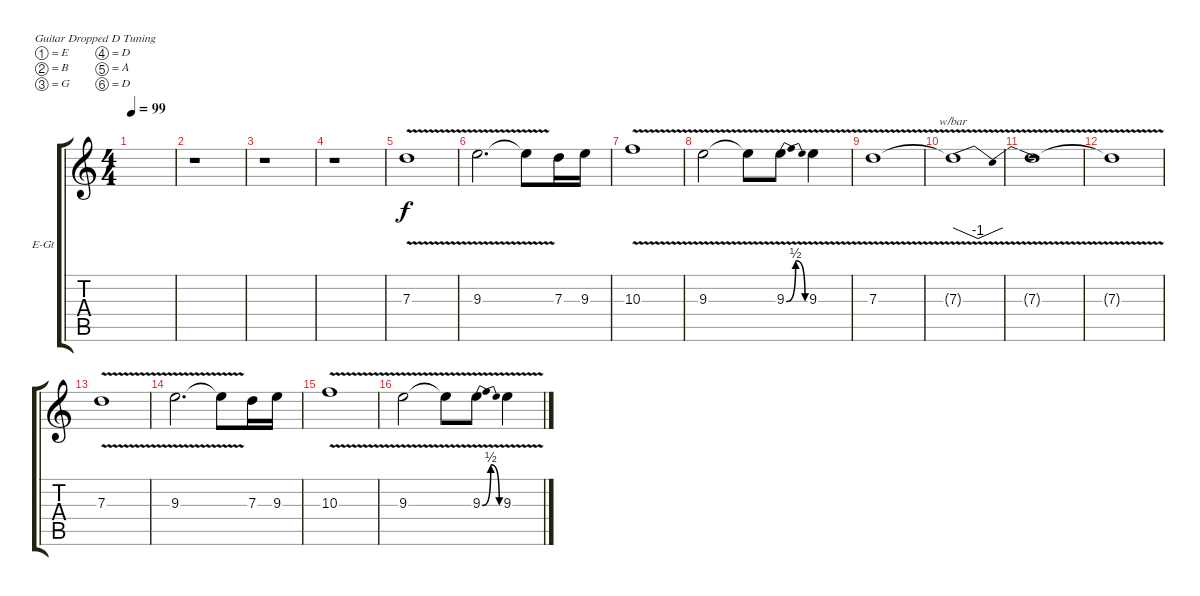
\bracketExtendMode groupsimilarinstruments
\firstSystemTrackNameOrientation horizontal
\otherSystemsTrackNameOrientation horizontal
\track ("Guitar (Gilmour)" "E-Gt") {instrument electricguitarjazz}
\staff {score tabs}
\tuning (E4 B3 G3 D3 A2 D2)
\ts (4 4)
\tempo 99
\clef g2
\ks c
|
r.1 |
r.1 |
r.1 |
7.3{v}.1 |
9.3{v}.2{d} 9.3{v t}.8 7.3.16 9.3.16 |
10.3{v}.1 |
9.3{v}.2 9.3{v t}.8 9.3{be (bendrelease 3 0 17.4 2 58.8 2 59.4 0) v}.8 9.3{v}.4 |
7.3{v}.1 |
7.3{v t}.1{tbe (dip default 0 0 15 -4 15.6 -4 27.599999999999998 0)} |
7.3{v t}.1 |
7.3{v t}.1 |
7.3{v}.1 |
9.3{v}.2{d} 9.3{v t}.8 7.3.16 9.3.16 |
10.3{v}.1 |
9.3{v}.2 9.3{v t}.8 9.3{be (bendrelease 3 0 17.4 2 58.8 2 59.4 0) v}.8 9.3{v}.4
